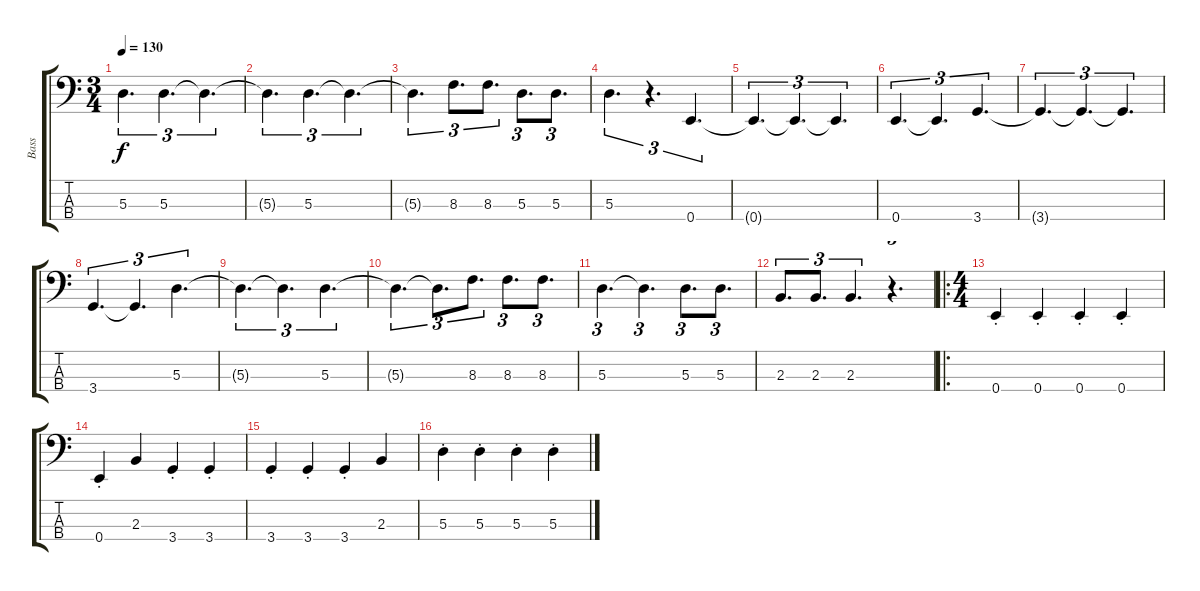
\track ("Bass" "Bass") {instrument electricbassfinger}
\staff {score tabs}
\tuning (G2 D2 A1 E1) {hide}
\ts (3 4)
\tempo 130
\clef f4
\ks c
5.3{t}.4{d tu (3 2) dy f} 5.3.4{d tu (3 2)} 5.3{t}.4{d tu (3 2)} |
5.3{t}.4{d tu (3 2)} 5.3.4{d tu (3 2)} 5.3{t}.4{d tu (3 2)} |
5.3{t}.4{d tu (3 2)} 8.3.8{d tu (3 2)} 8.3.8{d tu (3 2)} 5.3.8{d tu (3 2)} 5.3.8{d tu (3 2)} |
5.3.4{d tu (3 2)} r.4{d tu (3 2)} 0.4.4{d tu (3 2)} |
0.4{t}.4{d tu (3 2)} 0.4{t}.4{d tu (3 2)} 0.4{t}.4{d tu (3 2)} |
0.4.4{d tu (3 2)} 0.4{t}.4{d tu (3 2)} 3.4.4{d tu (3 2)} |
3.4{t}.4{d tu (3 2)} 3.4{t}.4{d tu (3 2)} 3.4{t}.4{d tu (3 2)} |
3.4.4{d tu (3 2)} 3.4{t}.4{d tu (3 2)} 5.3.4{d tu (3 2)} |
5.3{t}.4{d tu (3 2)} 5.3{t}.4{d tu (3 2)} 5.3.4{d tu (3 2)} |
5.3{t}.4{d tu (3 2)} 5.3{t}.8{d tu (3 2)} 8.3.8{d tu (3 2)} 8.3.8{d tu (3 2)} 8.3.8{d tu (3 2)} |
5.3.4{d tu (3 2)} 5.3{t}.4{d tu (3 2)} 5.3.8{d tu (3 2)} 5.3.8{d tu (3 2)} |
2.3.8{d tu (3 2)} 2.3.8{d tu (3 2)} 2.3.4{d tu (3 2)} r.4{d tu (3 2)} |
\ro
\ts (4 4)
0.4{st}.4 0.4{st}.4 0.4{st}.4 0.4{st}.4 |
0.4{st}.4 2.3.4 3.4{st}.4 3.4{st}.4 |
3.4{st}.4 3.4{st}.4 3.4{st}.4 2.3.4 |
5.3{st}.4 5.3{st}.4 5.3{st}.4 5.3{st}.4
